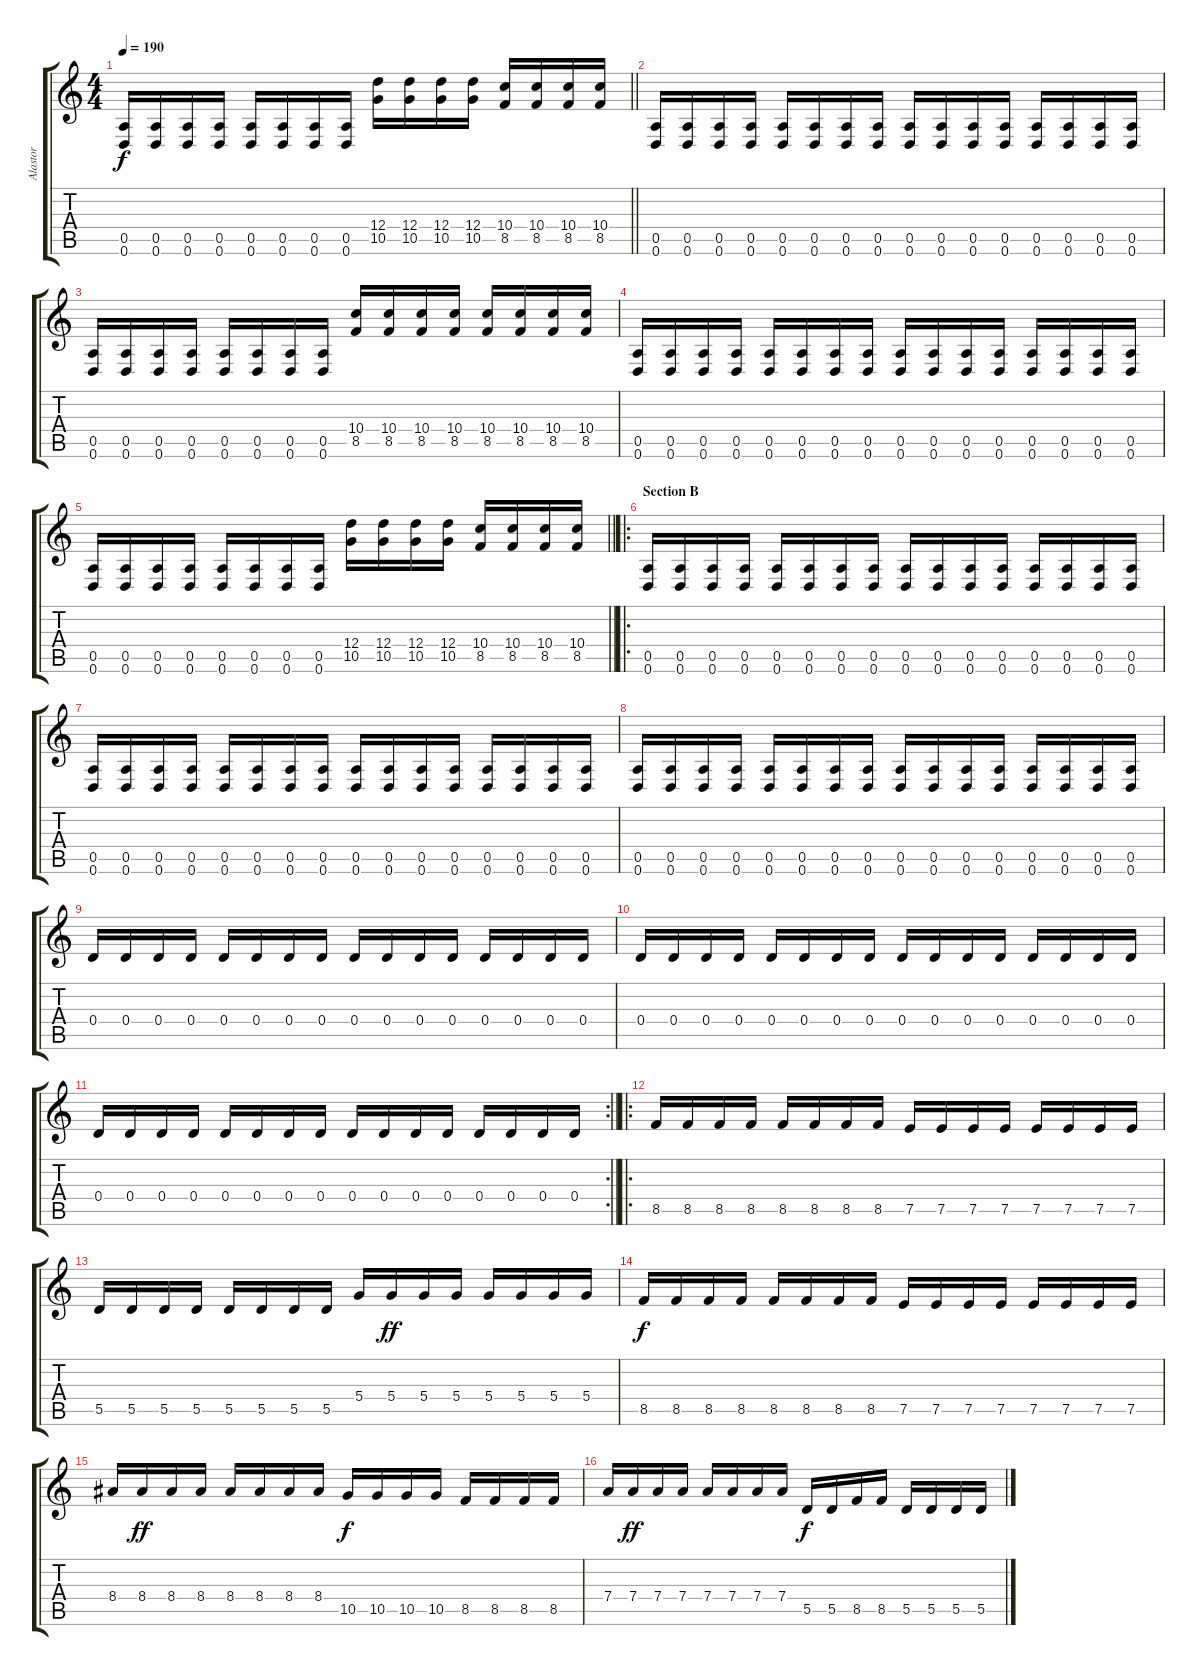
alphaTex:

\track ("Alastor" "Alastor") {instrument distortionguitar}
\staff {score tabs}
\tuning (E4 B3 G3 D3 A2 D2) {hide}
\ts (4 4)
\tempo 190
\clef g2
\barLineRight lightlight
\ks c
(0.5 0.6).16{dy f} (0.5 0.6).16 (0.5 0.6).16 (0.5 0.6).16 (0.5 0.6).16 (0.5 0.6).16 (0.5 0.6).16 (0.5 0.6).16 (12.4 10.5).16 (12.4 10.5).16 (12.4 10.5).16 (12.4 10.5).16 (10.4 8.5).16 (10.4 8.5).16 (10.4 8.5).16 (10.4 8.5).16 |
(0.5 0.6).16 (0.5 0.6).16 (0.5 0.6).16 (0.5 0.6).16 (0.5 0.6).16 (0.5 0.6).16 (0.5 0.6).16 (0.5 0.6).16 (0.5 0.6).16 (0.5 0.6).16 (0.5 0.6).16 (0.5 0.6).16 (0.5 0.6).16 (0.5 0.6).16 (0.5 0.6).16 (0.5 0.6).16 |
(0.5 0.6).16 (0.5 0.6).16 (0.5 0.6).16 (0.5 0.6).16 (0.5 0.6).16 (0.5 0.6).16 (0.5 0.6).16 (0.5 0.6).16 (10.4 8.5).16 (10.4 8.5).16 (10.4 8.5).16 (10.4 8.5).16 (10.4 8.5).16 (10.4 8.5).16 (10.4 8.5).16 (10.4 8.5).16 |
(0.5 0.6).16 (0.5 0.6).16 (0.5 0.6).16 (0.5 0.6).16 (0.5 0.6).16 (0.5 0.6).16 (0.5 0.6).16 (0.5 0.6).16 (0.5 0.6).16 (0.5 0.6).16 (0.5 0.6).16 (0.5 0.6).16 (0.5 0.6).16 (0.5 0.6).16 (0.5 0.6).16 (0.5 0.6).16 |
\barLineRight lightlight
(0.5 0.6).16 (0.5 0.6).16 (0.5 0.6).16 (0.5 0.6).16 (0.5 0.6).16 (0.5 0.6).16 (0.5 0.6).16 (0.5 0.6).16 (12.4 10.5).16 (12.4 10.5).16 (12.4 10.5).16 (12.4 10.5).16 (10.4 8.5).16 (10.4 8.5).16 (10.4 8.5).16 (10.4 8.5).16 |
\ro
\section ("" "Section B")
(0.5 0.6).16 (0.5 0.6).16 (0.5 0.6).16 (0.5 0.6).16 (0.5 0.6).16 (0.5 0.6).16 (0.5 0.6).16 (0.5 0.6).16 (0.5 0.6).16 (0.5 0.6).16 (0.5 0.6).16 (0.5 0.6).16 (0.5 0.6).16 (0.5 0.6).16 (0.5 0.6).16 (0.5 0.6).16 |
(0.5 0.6).16 (0.5 0.6).16 (0.5 0.6).16 (0.5 0.6).16 (0.5 0.6).16 (0.5 0.6).16 (0.5 0.6).16 (0.5 0.6).16 (0.5 0.6).16 (0.5 0.6).16 (0.5 0.6).16 (0.5 0.6).16 (0.5 0.6).16 (0.5 0.6).16 (0.5 0.6).16 (0.5 0.6).16 |
(0.5 0.6).16 (0.5 0.6).16 (0.5 0.6).16 (0.5 0.6).16 (0.5 0.6).16 (0.5 0.6).16 (0.5 0.6).16 (0.5 0.6).16 (0.5 0.6).16 (0.5 0.6).16 (0.5 0.6).16 (0.5 0.6).16 (0.5 0.6).16 (0.5 0.6).16 (0.5 0.6).16 (0.5 0.6).16 |
0.4.16 0.4.16 0.4.16 0.4.16 0.4.16 0.4.16 0.4.16 0.4.16 0.4.16 0.4.16 0.4.16 0.4.16 0.4.16 0.4.16 0.4.16 0.4.16 |
0.4.16 0.4.16 0.4.16 0.4.16 0.4.16 0.4.16 0.4.16 0.4.16 0.4.16 0.4.16 0.4.16 0.4.16 0.4.16 0.4.16 0.4.16 0.4.16 |
\rc 2
\barLineRight lightlight
0.4.16 0.4.16 0.4.16 0.4.16 0.4.16 0.4.16 0.4.16 0.4.16 0.4.16 0.4.16 0.4.16 0.4.16 0.4.16 0.4.16 0.4.16 0.4.16 |
\ro
8.5.16 8.5.16 8.5.16 8.5.16 8.5.16 8.5.16 8.5.16 8.5.16 7.5.16 7.5.16 7.5.16 7.5.16 7.5.16 7.5.16 7.5.16 7.5.16 |
5.5.16 5.5.16 5.5.16 5.5.16 5.5.16 5.5.16 5.5.16 5.5.16 5.4.16 5.4.16{dy ff} 5.4.16 5.4.16 5.4.16 5.4.16 5.4.16 5.4.16 |
8.5.16{dy f} 8.5.16 8.5.16 8.5.16 8.5.16 8.5.16 8.5.16 8.5.16 7.5.16 7.5.16 7.5.16 7.5.16 7.5.16 7.5.16 7.5.16 7.5.16 |
8.4.16 8.4.16{dy ff} 8.4.16 8.4.16 8.4.16 8.4.16 8.4.16 8.4.16 10.5.16{dy f} 10.5.16 10.5.16 10.5.16 8.5.16 8.5.16 8.5.16 8.5.16 |
7.4.16 7.4.16{dy ff} 7.4.16 7.4.16 7.4.16 7.4.16 7.4.16 7.4.16 5.5.16{dy f} 5.5.16 8.5.16 8.5.16 5.5.16 5.5.16 5.5.16 5.5.16
